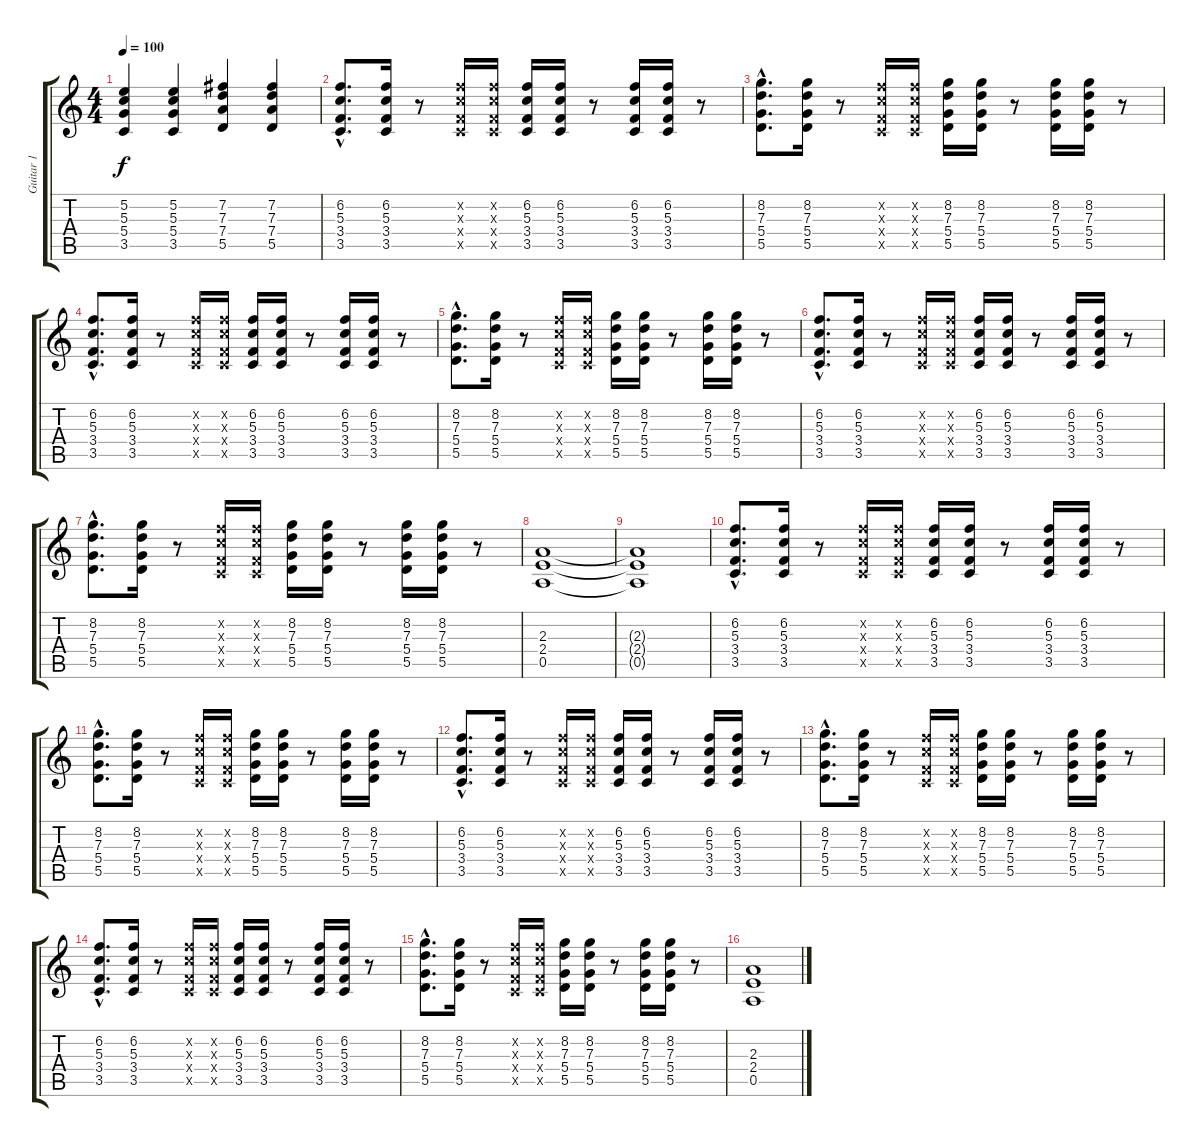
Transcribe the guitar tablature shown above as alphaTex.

\track ("Guitar 1" "Guitar 1") {instrument overdrivenguitar}
\staff {score tabs}
\tuning (E4 B3 G3 D3 A2 E2) {hide}
\ts (4 4)
\tempo 100
\clef g2
\ks c
(5.2 5.3 5.4 3.5).4{dy f} (5.2 5.3 5.4 3.5).4 (7.2 7.3 7.4 5.5).4 (7.2 7.3 7.4 5.5).4 |
(6.2{hac} 5.3{hac} 3.4{hac} 3.5{hac}).8{d} (6.2 5.3 3.4 3.5).16 r.8 (6.2{x} 5.3{x} 3.4{x} 3.5{x}).16 (6.2{x} 5.3{x} 3.4{x} 3.5{x}).16 (6.2 5.3 3.4 3.5).16 (6.2 5.3 3.4 3.5).16 r.8 (6.2 5.3 3.4 3.5).16 (6.2 5.3 3.4 3.5).16 r.8 |
(8.2{hac} 7.3{hac} 5.4{hac} 5.5{hac}).8{d} (8.2 7.3 5.4 5.5).16 r.8 (6.2{x} 5.3{x} 3.4{x} 3.5{x}).16 (6.2{x} 5.3{x} 3.4{x} 3.5{x}).16 (8.2 7.3 5.4 5.5).16 (8.2 7.3 5.4 5.5).16 r.8 (8.2 7.3 5.4 5.5).16 (8.2 7.3 5.4 5.5).16 r.8 |
(6.2{hac} 5.3{hac} 3.4{hac} 3.5{hac}).8{d} (6.2 5.3 3.4 3.5).16 r.8 (6.2{x} 5.3{x} 3.4{x} 3.5{x}).16 (6.2{x} 5.3{x} 3.4{x} 3.5{x}).16 (6.2 5.3 3.4 3.5).16 (6.2 5.3 3.4 3.5).16 r.8 (6.2 5.3 3.4 3.5).16 (6.2 5.3 3.4 3.5).16 r.8 |
(8.2{hac} 7.3{hac} 5.4{hac} 5.5{hac}).8{d} (8.2 7.3 5.4 5.5).16 r.8 (6.2{x} 5.3{x} 3.4{x} 3.5{x}).16 (6.2{x} 5.3{x} 3.4{x} 3.5{x}).16 (8.2 7.3 5.4 5.5).16 (8.2 7.3 5.4 5.5).16 r.8 (8.2 7.3 5.4 5.5).16 (8.2 7.3 5.4 5.5).16 r.8 |
(6.2{hac} 5.3{hac} 3.4{hac} 3.5{hac}).8{d} (6.2 5.3 3.4 3.5).16 r.8 (6.2{x} 5.3{x} 3.4{x} 3.5{x}).16 (6.2{x} 5.3{x} 3.4{x} 3.5{x}).16 (6.2 5.3 3.4 3.5).16 (6.2 5.3 3.4 3.5).16 r.8 (6.2 5.3 3.4 3.5).16 (6.2 5.3 3.4 3.5).16 r.8 |
(8.2{hac} 7.3{hac} 5.4{hac} 5.5{hac}).8{d} (8.2 7.3 5.4 5.5).16 r.8 (6.2{x} 5.3{x} 3.4{x} 3.5{x}).16 (6.2{x} 5.3{x} 3.4{x} 3.5{x}).16 (8.2 7.3 5.4 5.5).16 (8.2 7.3 5.4 5.5).16 r.8 (8.2 7.3 5.4 5.5).16 (8.2 7.3 5.4 5.5).16 r.8 |
(2.3 2.4 0.5).1 |
(2.3{t} 2.4{t} 0.5{t}).1 |
(6.2{hac} 5.3{hac} 3.4{hac} 3.5{hac}).8{d} (6.2 5.3 3.4 3.5).16 r.8 (6.2{x} 5.3{x} 3.4{x} 3.5{x}).16 (6.2{x} 5.3{x} 3.4{x} 3.5{x}).16 (6.2 5.3 3.4 3.5).16 (6.2 5.3 3.4 3.5).16 r.8 (6.2 5.3 3.4 3.5).16 (6.2 5.3 3.4 3.5).16 r.8 |
(8.2{hac} 7.3{hac} 5.4{hac} 5.5{hac}).8{d} (8.2 7.3 5.4 5.5).16 r.8 (6.2{x} 5.3{x} 3.4{x} 3.5{x}).16 (6.2{x} 5.3{x} 3.4{x} 3.5{x}).16 (8.2 7.3 5.4 5.5).16 (8.2 7.3 5.4 5.5).16 r.8 (8.2 7.3 5.4 5.5).16 (8.2 7.3 5.4 5.5).16 r.8 |
(6.2{hac} 5.3{hac} 3.4{hac} 3.5{hac}).8{d} (6.2 5.3 3.4 3.5).16 r.8 (6.2{x} 5.3{x} 3.4{x} 3.5{x}).16 (6.2{x} 5.3{x} 3.4{x} 3.5{x}).16 (6.2 5.3 3.4 3.5).16 (6.2 5.3 3.4 3.5).16 r.8 (6.2 5.3 3.4 3.5).16 (6.2 5.3 3.4 3.5).16 r.8 |
(8.2{hac} 7.3{hac} 5.4{hac} 5.5{hac}).8{d} (8.2 7.3 5.4 5.5).16 r.8 (6.2{x} 5.3{x} 3.4{x} 3.5{x}).16 (6.2{x} 5.3{x} 3.4{x} 3.5{x}).16 (8.2 7.3 5.4 5.5).16 (8.2 7.3 5.4 5.5).16 r.8 (8.2 7.3 5.4 5.5).16 (8.2 7.3 5.4 5.5).16 r.8 |
(6.2{hac} 5.3{hac} 3.4{hac} 3.5{hac}).8{d} (6.2 5.3 3.4 3.5).16 r.8 (6.2{x} 5.3{x} 3.4{x} 3.5{x}).16 (6.2{x} 5.3{x} 3.4{x} 3.5{x}).16 (6.2 5.3 3.4 3.5).16 (6.2 5.3 3.4 3.5).16 r.8 (6.2 5.3 3.4 3.5).16 (6.2 5.3 3.4 3.5).16 r.8 |
(8.2{hac} 7.3{hac} 5.4{hac} 5.5{hac}).8{d} (8.2 7.3 5.4 5.5).16 r.8 (6.2{x} 5.3{x} 3.4{x} 3.5{x}).16 (6.2{x} 5.3{x} 3.4{x} 3.5{x}).16 (8.2 7.3 5.4 5.5).16 (8.2 7.3 5.4 5.5).16 r.8 (8.2 7.3 5.4 5.5).16 (8.2 7.3 5.4 5.5).16 r.8 |
(2.3 2.4 0.5).1
